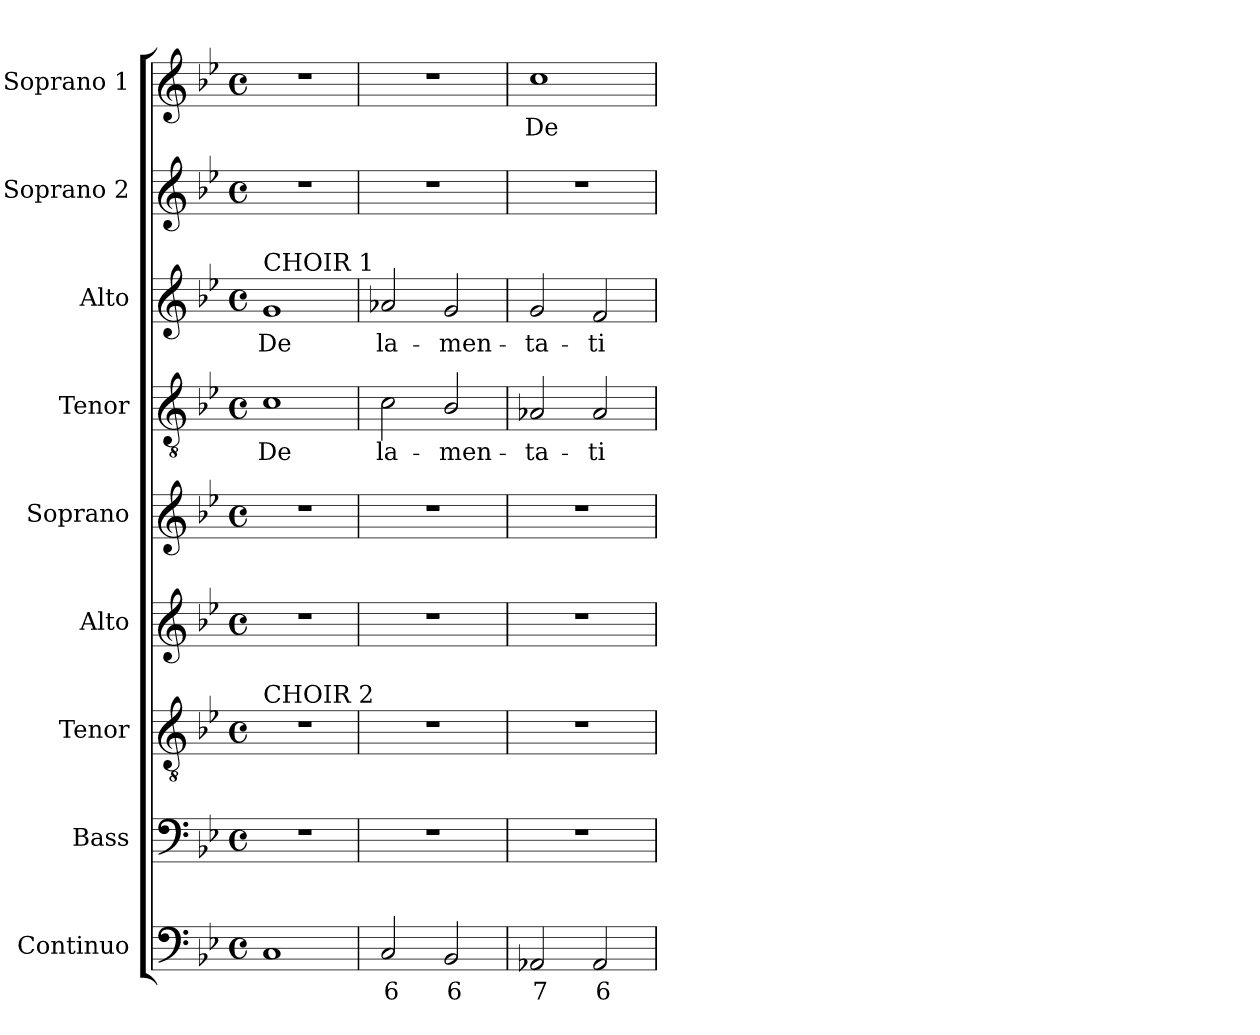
**kern	**text	**kern	**kern	**kern	**kern	**kern	**text	**kern	**text	**kern	**kern	**text
*part9	*part9	*part8	*part7	*part6	*part5	*part4	*part4	*part3	*part3	*part2	*part1	*part1
*staff9	*staff9	*staff8	*staff7	*staff6	*staff5	*staff4	*staff4	*staff3	*staff3	*staff2	*staff1	*staff1
*I"Continuo	*	*I"Bass	*I"Tenor	*I"Alto	*I"Soprano	*I"Tenor	*	*I"Alto	*	*I"Soprano 2	*I"Soprano 1	*
*I'Cont.	*	*I'B.	*I'T.	*I'A.	*I'S.	*I'T.	*	*I'A.	*	*I'S2.	*I'S1.	*
!!LO:PB:g=z
*clefF4	*	*clefF4	*clefGv2	*clefG2	*clefG2	*clefGv2	*	*clefG2	*	*clefG2	*clefG2	*
*	*	*	*ITrd7c12	*	*	*ITrd7c12	*	*	*	*	*	*
*k[b-e-]	*	*k[b-e-]	*k[b-e-]	*k[b-e-]	*k[b-e-]	*k[b-e-]	*	*k[b-e-]	*	*k[b-e-]	*k[b-e-]	*
*B-:	*	*B-:	*B-:	*B-:	*B-:	*B-:	*	*B-:	*	*B-:	*B-:	*
*M4/4	*	*M4/4	*M4/4	*M4/4	*M4/4	*M4/4	*	*M4/4	*	*M4/4	*M4/4	*
*met(c)	*	*met(c)	*met(c)	*met(c)	*met(c)	*met(c)	*	*met(c)	*	*met(c)	*met(c)	*
=1	=1	=1	=1	=1	=1	=1	=1	=1	=1	=1	=1	=1
!	!	!	!	!	!	!	!LO:LY:b:color=#000000	!	!	!	!	!
!	!	!	!	!	!	!	!	!LO:TX:a:t=CHOIR 1	!	!	!	!
!	!	!	!LO:TX:a:t=CHOIR 2	!	!	!	!	!	!	!	!	!
!	!	!	!	!	!	!	!	!	!LO:LY:b:color=#000000	!	!	!
1Ci	.	1r	1r	1r	1r	1Ci	De	1gi	De	1r	1r	.
=2	=2	=2	=2	=2	=2	=2	=2	=2	=2	=2	=2	=2
!	!LO:LY:b:color=#000000	!	!	!	!	!	!	!	!	!	!	!
!	!	!	!	!	!	!	!LO:LY:b:color=#000000	!	!	!	!	!
!	!	!	!	!	!	!	!	!	!LO:LY:b:color=#000000	!	!	!
2Ci/	6	1r	1r	1r	1r	2Ci\	la-	2a-Xi/	la-	1r	1r	.
!	!LO:LY:b:color=#000000	!	!	!	!	!	!	!	!	!	!	!
!	!	!	!	!	!	!	!LO:LY:b:color=#000000	!	!	!	!	!
!	!	!	!	!	!	!	!	!	!LO:LY:b:color=#000000	!	!	!
2BB-i/	6	.	.	.	.	2BB-i/	-men-	2gi/	-men-	.	.	.
=3	=3	=3	=3	=3	=3	=3	=3	=3	=3	=3	=3	=3
!	!LO:LY:b:color=#000000	!	!	!	!	!	!	!	!	!	!	!
!	!	!	!	!	!	!	!LO:LY:b:color=#000000	!	!	!	!	!
!	!	!	!	!	!	!	!	!	!LO:LY:b:color=#000000	!	!	!
!	!	!	!	!	!	!	!	!	!	!	!	!LO:LY:b:color=#000000
2AA-Xi/	7	1r	1r	1r	1r	2AA-Xi/	-ta-	2gi/	-ta-	1r	1cci	De
!	!LO:LY:b:color=#000000	!	!	!	!	!	!	!	!	!	!	!
!	!	!	!	!	!	!	!LO:LY:b:color=#000000	!	!	!	!	!
!	!	!	!	!	!	!	!	!	!LO:LY:b:color=#000000	!	!	!
2AA-i/	6	.	.	.	.	2AA-i/	-ti-	2fi/	-ti-	.	.	.
=	=	=	=	=	=	=	=	=	=	=	=	=
*-	*-	*-	*-	*-	*-	*-	*-	*-	*-	*-	*-	*-
